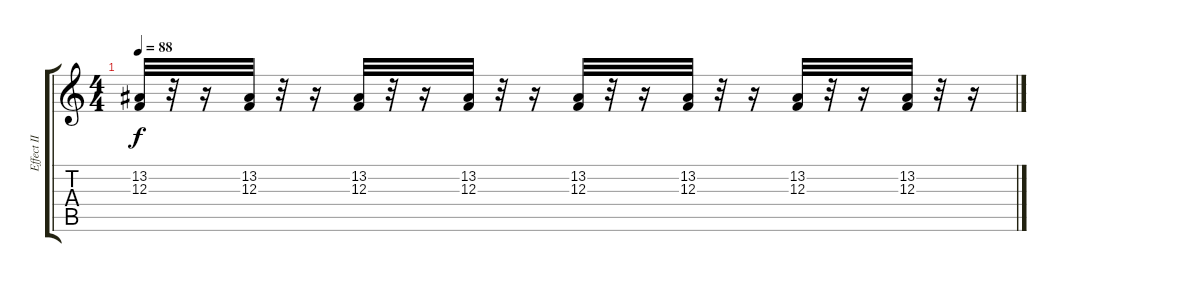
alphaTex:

\track ("Effect II" "Effect II") {instrument stringensemble1}
\staff {score tabs}
\tuning (D4 A3 F3 C3 G2 D2) {hide}
\ts (4 4)
\tempo 88
\clef g2
\ks c
(13.2 12.3).32{dy f} r.32 r.16 (13.2 12.3).32 r.32 r.16 (13.2 12.3).32 r.32 r.16 (13.2 12.3).32 r.32 r.16 (13.2 12.3).32 r.32 r.16 (13.2 12.3).32 r.32 r.16 (13.2 12.3).32 r.32 r.16 (13.2 12.3).32 r.32 r.16
